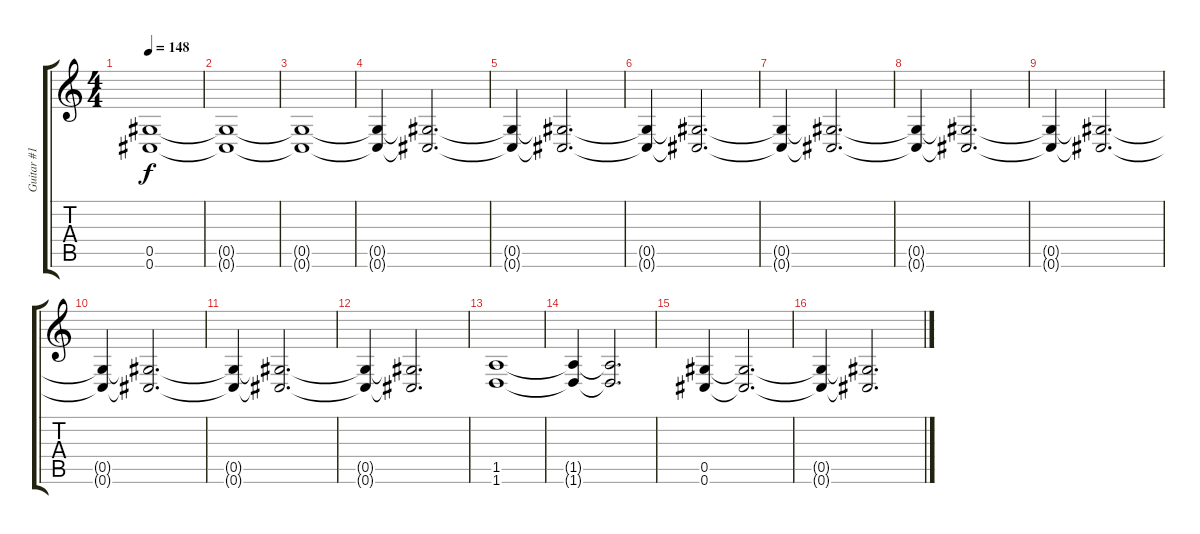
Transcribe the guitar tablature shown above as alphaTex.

\track ("Guitar #1" "Guitar #1") {instrument distortionguitar}
\staff {score tabs}
\tuning (Eb4 Bb3 Gb3 Db3 Ab2 Db2) {hide}
\ts (4 4)
\tempo 148
\clef g2
\ks c
(0.5 0.6).1{dy f} |
(0.5{t} 0.6{t}).1 |
(0.5{t} 0.6{t}).1 |
(0.5{t} 0.6{t}).4 (0.5{t} 0.6{t}).2{d} |
(0.5{t} 0.6{t}).4 (0.5{t} 0.6{t}).2{d} |
(0.5{t} 0.6{t}).4 (0.5{t} 0.6{t}).2{d} |
(0.5{t} 0.6{t}).4 (0.5{t} 0.6{t}).2{d} |
(0.5{t} 0.6{t}).4 (0.5{t} 0.6{t}).2{d} |
(0.5{t} 0.6{t}).4 (0.5{t} 0.6{t}).2{d} |
(0.5{t} 0.6{t}).4 (0.5{t} 0.6{t}).2{d} |
(0.5{t} 0.6{t}).4 (0.5{t} 0.6{t}).2{d} |
(0.5{t} 0.6{t}).4 (0.5{t} 0.6{t}).2{d} |
(1.5 1.6).1 |
(1.5{t} 1.6{t}).4 (1.5{t} 1.6{t}).2{d} |
(0.5 0.6).4 (0.5{t} 0.6{t}).2{d} |
(0.5{t} 0.6{t}).4 (0.5{t} 0.6{t}).2{d}
